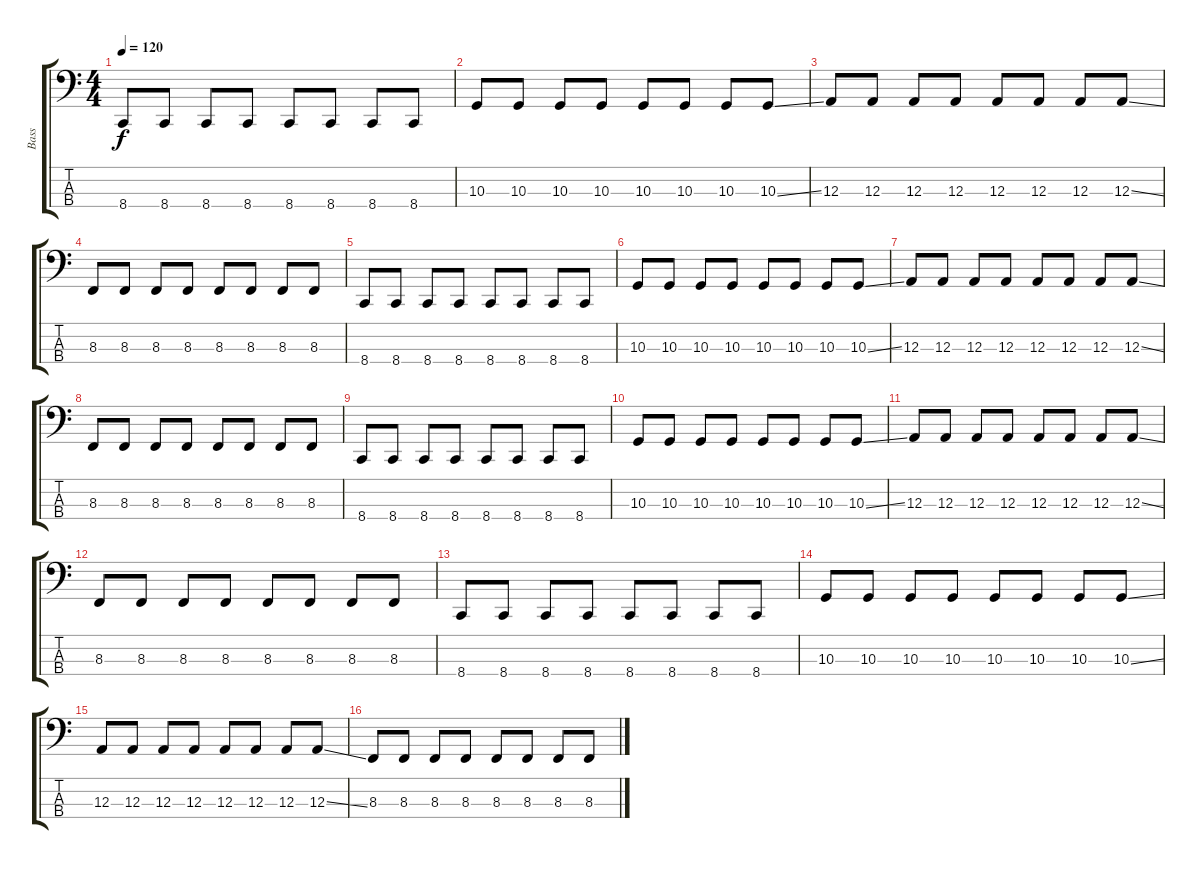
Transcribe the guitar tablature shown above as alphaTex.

\track ("Bass" "Bass") {instrument electricbassfinger}
\staff {score tabs}
\tuning (G0 D0 A0 E0) {hide}
\ts (4 4)
\tempo 120
\clef f4
\ks c
8.4.8{dy f instrument electricbassfinger} 8.4.8 8.4.8 8.4.8 8.4.8 8.4.8 8.4.8 8.4.8 |
10.3.8 10.3.8 10.3.8 10.3.8 10.3.8 10.3.8 10.3.8 10.3{ss}.8 |
12.3.8 12.3.8 12.3.8 12.3.8 12.3.8 12.3.8 12.3.8 12.3{ss}.8 |
8.3.8 8.3.8 8.3.8 8.3.8 8.3.8 8.3.8 8.3.8 8.3.8 |
8.4.8 8.4.8 8.4.8 8.4.8 8.4.8 8.4.8 8.4.8 8.4.8 |
10.3.8 10.3.8 10.3.8 10.3.8 10.3.8 10.3.8 10.3.8 10.3{ss}.8 |
12.3.8 12.3.8 12.3.8 12.3.8 12.3.8 12.3.8 12.3.8 12.3{ss}.8 |
8.3.8 8.3.8 8.3.8 8.3.8 8.3.8 8.3.8 8.3.8 8.3.8 |
8.4.8 8.4.8 8.4.8 8.4.8 8.4.8 8.4.8 8.4.8 8.4.8 |
10.3.8 10.3.8 10.3.8 10.3.8 10.3.8 10.3.8 10.3.8 10.3{ss}.8 |
12.3.8 12.3.8 12.3.8 12.3.8 12.3.8 12.3.8 12.3.8 12.3{ss}.8 |
8.3.8 8.3.8 8.3.8 8.3.8 8.3.8 8.3.8 8.3.8 8.3.8 |
8.4.8 8.4.8 8.4.8 8.4.8 8.4.8 8.4.8 8.4.8 8.4.8 |
10.3.8 10.3.8 10.3.8 10.3.8 10.3.8 10.3.8 10.3.8 10.3{ss}.8 |
12.3.8 12.3.8 12.3.8 12.3.8 12.3.8 12.3.8 12.3.8 12.3{ss}.8 |
8.3.8 8.3.8 8.3.8 8.3.8 8.3.8 8.3.8 8.3.8 8.3.8
